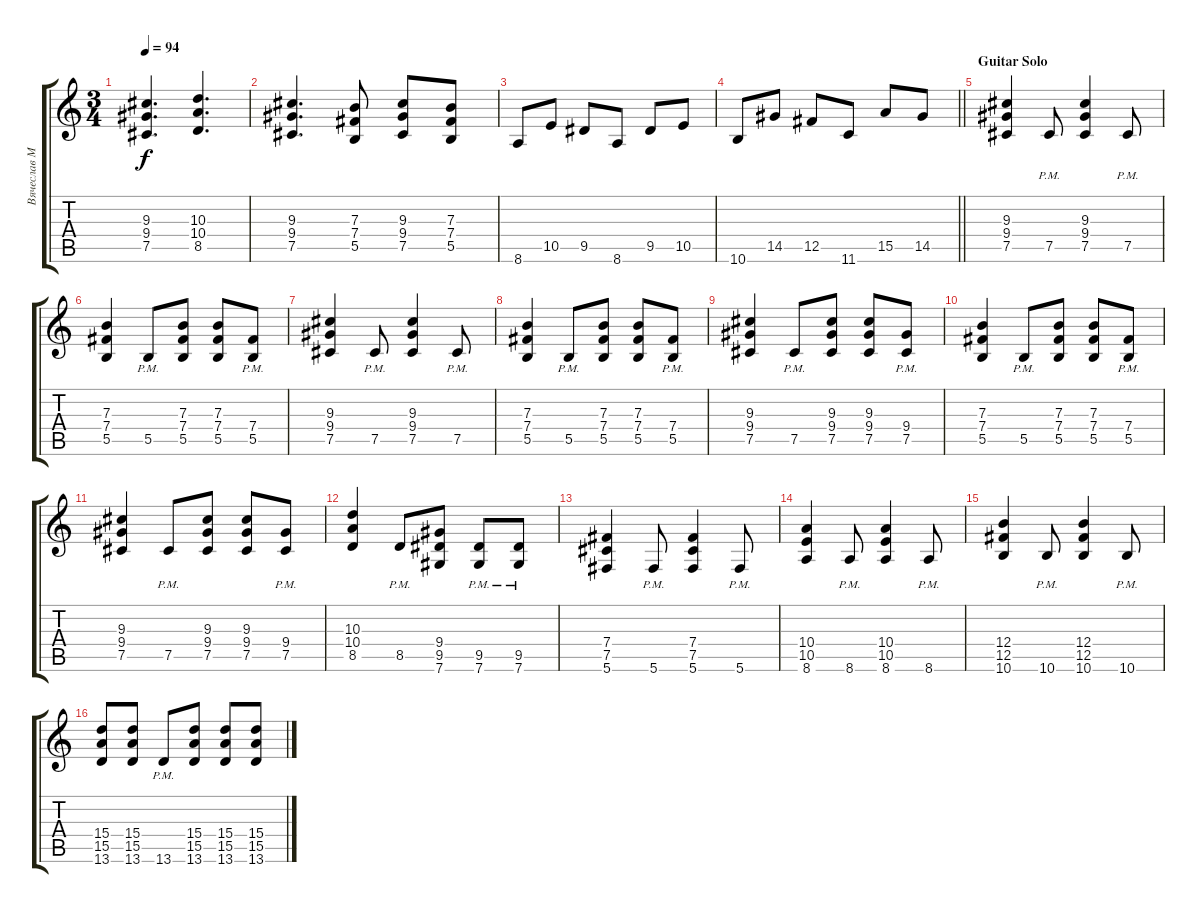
\track ("Вячеслав Молчанов" "Вячеслав М") {instrument electricguitarclean}
\staff {score tabs}
\tuning (Db4 Ab3 E3 B2 Gb2 Db2) {hide}
\ts (3 4)
\tempo 94
\clef g2
\ks c
(9.3 9.4 7.5).4{d dy f} (10.3 10.4 8.5).4{d} |
(9.3 9.4 7.5).4{d} (7.3 7.4 5.5).8 (9.3 9.4 7.5).8 (7.3 7.4 5.5).8 |
8.6.8 10.5.8 9.5.8 8.6.8 9.5.8 10.5.8 |
\barLineRight lightlight
10.6.8 14.5.8 12.5.8 11.6.8 15.5.8 14.5.8 |
\section ("" "Guitar Solo")
(9.3 9.4 7.5).4 7.5{pm}.8 (9.3 9.4 7.5).4 7.5{pm}.8 |
(7.3 7.4 5.5).4 5.5{pm}.8 (7.3 7.4 5.5).8 (7.3 7.4 5.5).8 (7.4{pm} 5.5{pm}).8 |
(9.3 9.4 7.5).4 7.5{pm}.8 (9.3 9.4 7.5).4 7.5{pm}.8 |
(7.3 7.4 5.5).4 5.5{pm}.8 (7.3 7.4 5.5).8 (7.3 7.4 5.5).8 (7.4{pm} 5.5{pm}).8 |
(9.3 9.4 7.5).4 7.5{pm}.8 (9.3 9.4 7.5).8 (9.3 9.4 7.5).8 (9.4{pm} 7.5{pm}).8 |
(7.3 7.4 5.5).4 5.5{pm}.8 (7.3 7.4 5.5).8 (7.3 7.4 5.5).8 (7.4{pm} 5.5{pm}).8 |
(9.3 9.4 7.5).4 7.5{pm}.8 (9.3 9.4 7.5).8 (9.3 9.4 7.5).8 (9.4{pm} 7.5{pm}).8 |
(10.3 10.4 8.5).4 8.5{pm}.8 (9.4 9.5 7.6).8 (9.5{pm} 7.6{pm}).8 (9.5{pm} 7.6{pm}).8 |
(7.4 7.5 5.6).4 5.6{pm}.8 (7.4 7.5 5.6).4 5.6{pm}.8 |
(10.4 10.5 8.6).4 8.6{pm}.8 (10.4 10.5 8.6).4 8.6{pm}.8 |
(12.4 12.5 10.6).4 10.6{pm}.8 (12.4 12.5 10.6).4 10.6{pm}.8 |
(15.4 15.5 13.6).8 (15.4 15.5 13.6).8 13.6{pm}.8 (15.4 15.5 13.6).8 (15.4 15.5 13.6).8 (15.4 15.5 13.6).8
